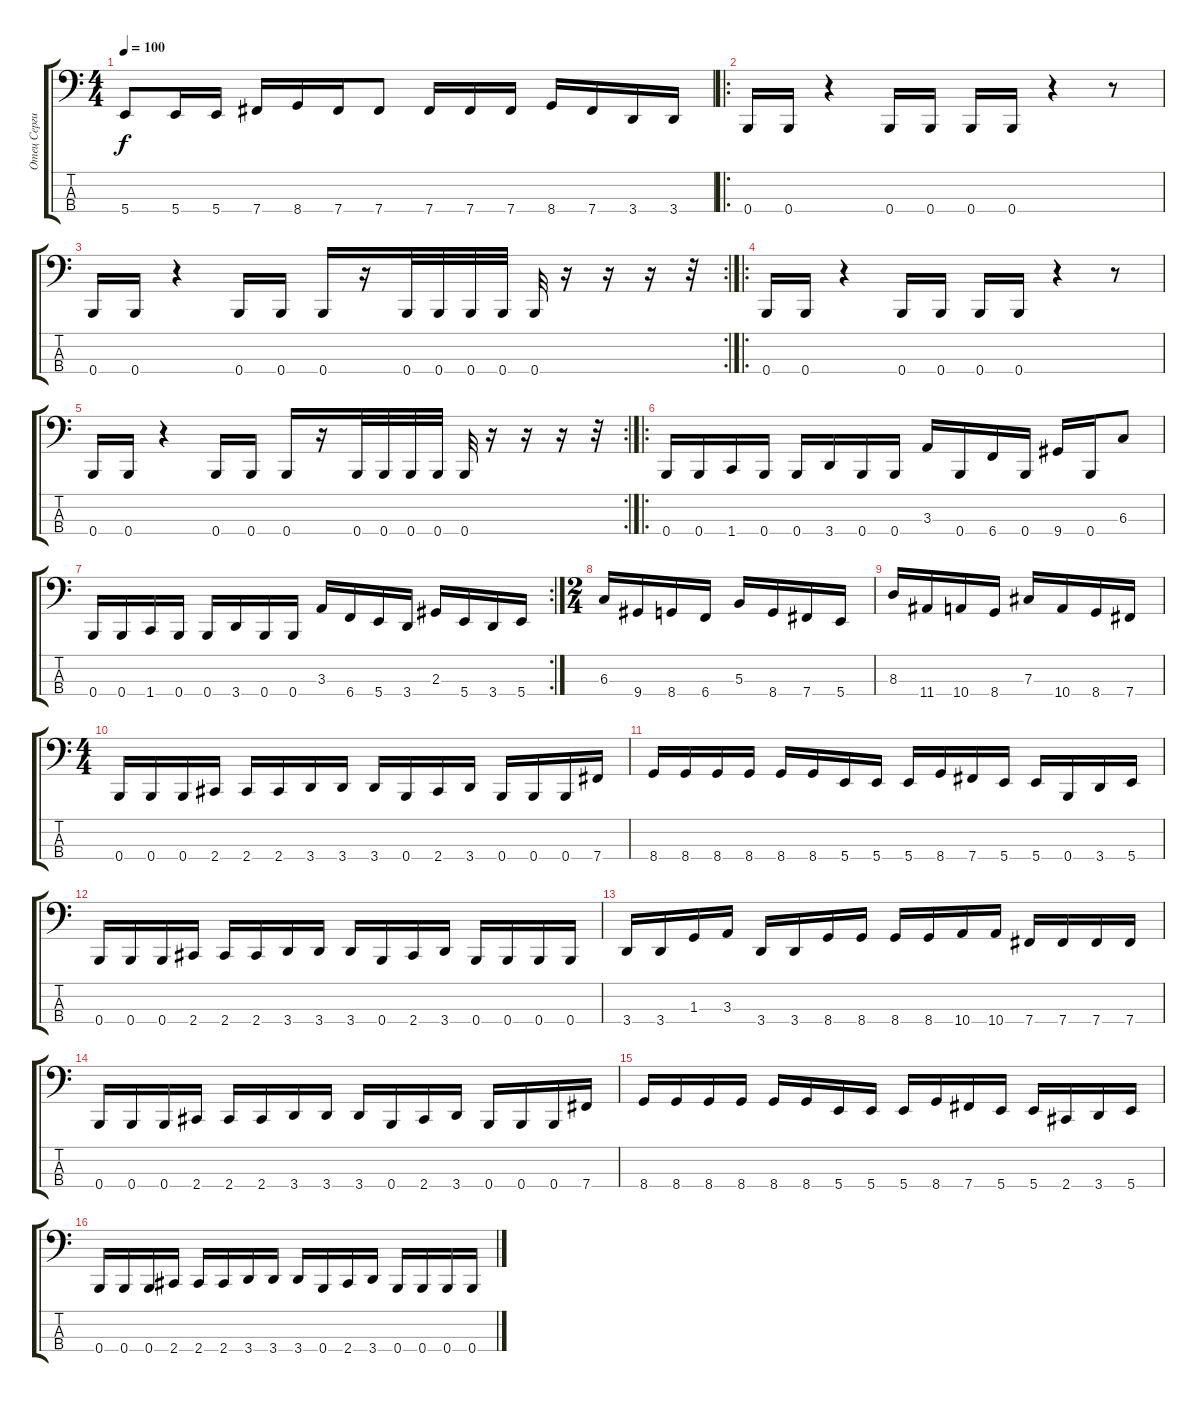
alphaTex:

\track ("Отец Сергий" "Отец Серги") {instrument electricbasspick}
\staff {score tabs}
\tuning (E2 B1 Gb1 B0) {hide}
\ts (4 4)
\tempo 100
\clef f4
\ks c
5.4.8{dy f} 5.4.16 5.4.16 7.4.16 8.4.16 7.4.16 7.4.8 7.4.16 7.4.16 7.4.16 8.4.16 7.4.16 3.4.16 3.4.16 |
\ro
0.4.16 0.4.16 r.4 0.4.16 0.4.16 0.4.16 0.4.16 r.4 r.8 |
\rc 2
0.4.16 0.4.16 r.4 0.4.16 0.4.16 0.4.16 r.16 0.4.32 0.4.32 0.4.32 0.4.32 0.4.32 r.16 r.16 r.16 r.32 |
\ro
0.4.16 0.4.16 r.4 0.4.16 0.4.16 0.4.16 0.4.16 r.4 r.8 |
\rc 2
0.4.16 0.4.16 r.4 0.4.16 0.4.16 0.4.16 r.16 0.4.32 0.4.32 0.4.32 0.4.32 0.4.32 r.16 r.16 r.16 r.32 |
\ro
0.4.16 0.4.16 1.4.16 0.4.16 0.4.16 3.4.16 0.4.16 0.4.16 3.3.16 0.4.16 6.4.16 0.4.16 9.4.16 0.4.16 6.3.8 |
\rc 2
0.4.16 0.4.16 1.4.16 0.4.16 0.4.16 3.4.16 0.4.16 0.4.16 3.3.16 6.4.16 5.4.16 3.4.16 2.3.16 5.4.16 3.4.16 5.4.16 |
\ts (2 4)
6.3.16 9.4.16 8.4.16 6.4.16 5.3.16 8.4.16 7.4.16 5.4.16 |
8.3.16 11.4.16 10.4.16 8.4.16 7.3.16 10.4.16 8.4.16 7.4.16 |
\ts (4 4)
0.4.16 0.4.16 0.4.16 2.4.16 2.4.16 2.4.16 3.4.16 3.4.16 3.4.16 0.4.16 2.4.16 3.4.16 0.4.16 0.4.16 0.4.16 7.4.16 |
8.4.16 8.4.16 8.4.16 8.4.16 8.4.16 8.4.16 5.4.16 5.4.16 5.4.16 8.4.16 7.4.16 5.4.16 5.4.16 0.4.16 3.4.16 5.4.16 |
0.4.16 0.4.16 0.4.16 2.4.16 2.4.16 2.4.16 3.4.16 3.4.16 3.4.16 0.4.16 2.4.16 3.4.16 0.4.16 0.4.16 0.4.16 0.4.16 |
3.4.16 3.4.16 1.3.16 3.3.16 3.4.16 3.4.16 8.4.16 8.4.16 8.4.16 8.4.16 10.4.16 10.4.16 7.4.16 7.4.16 7.4.16 7.4.16 |
0.4.16 0.4.16 0.4.16 2.4.16 2.4.16 2.4.16 3.4.16 3.4.16 3.4.16 0.4.16 2.4.16 3.4.16 0.4.16 0.4.16 0.4.16 7.4.16 |
8.4.16 8.4.16 8.4.16 8.4.16 8.4.16 8.4.16 5.4.16 5.4.16 5.4.16 8.4.16 7.4.16 5.4.16 5.4.16 2.4.16 3.4.16 5.4.16 |
0.4.16 0.4.16 0.4.16 2.4.16 2.4.16 2.4.16 3.4.16 3.4.16 3.4.16 0.4.16 2.4.16 3.4.16 0.4.16 0.4.16 0.4.16 0.4.16
